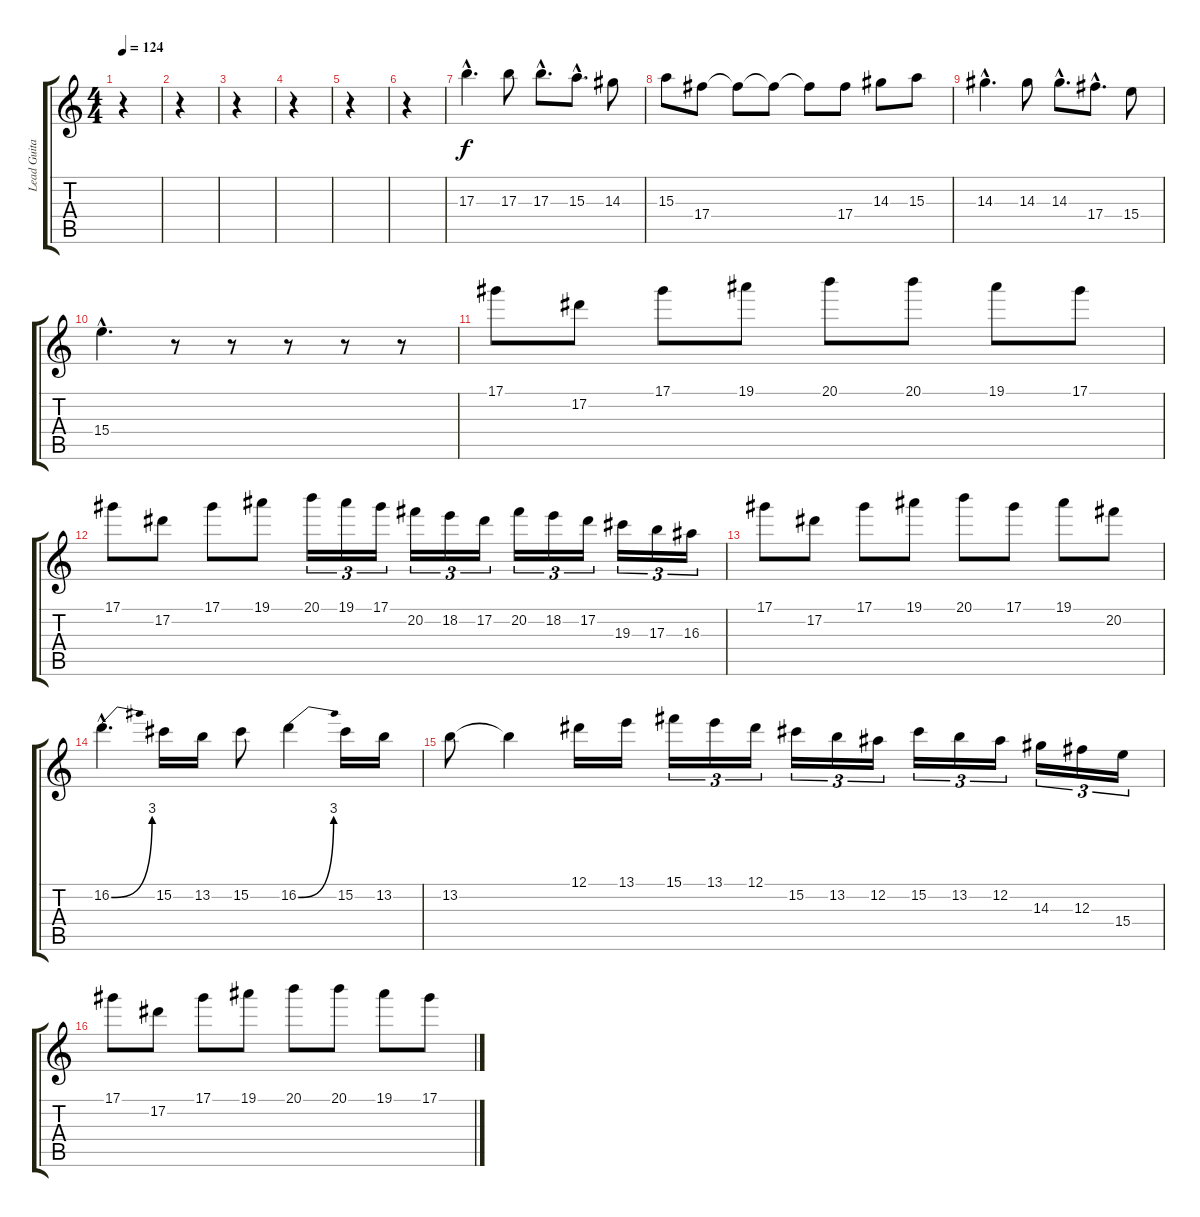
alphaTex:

\track ("Lead Guitar 2" "Lead Guita") {instrument distortionguitar}
\staff {score tabs}
\tuning (Eb4 Bb3 Gb3 Db3 Ab2 Eb2) {hide}
\ts (4 4)
\tempo 124
\clef g2
\ks c
r.4{dy f} |
r.4 |
r.4 |
r.4 |
r.4 |
r.4 |
17.3{hac}.4{d} 17.3.8 17.3{hac}.8{d} 15.3{hac}.8{d} 14.3.8 |
15.3.8 17.4.8 17.4{t}.8 17.4{t}.8 17.4{t}.8 17.4.8 14.3.8 15.3.8 |
14.3{hac}.4{d} 14.3.8 14.3{hac}.8{d} 17.4{hac}.8{d} 15.4.8 |
15.4{hac}.4{d} r.8 r.8 r.8 r.8 r.8 |
17.1.8 17.2.8 17.1.8 19.1.8 20.1.8 20.1.8 19.1.8 17.1.8 |
17.1.8 17.2.8 17.1.8 19.1.8 20.1.16{tu (3 2)} 19.1.16{tu (3 2)} 17.1.16{tu (3 2)} 20.2.16{tu (3 2)} 18.2.16{tu (3 2)} 17.2.16{tu (3 2)} 20.2.16{tu (3 2)} 18.2.16{tu (3 2)} 17.2.16{tu (3 2)} 19.3.16{tu (3 2)} 17.3.16{tu (3 2)} 16.3.16{tu (3 2)} |
17.1.8 17.2.8 17.1.8 19.1.8 20.1.8 17.1.8 19.1.8 20.2.8 |
16.2{be (bend 0 0 60 12) hac}.4{d} 15.2.16 13.2.16 15.2.8 16.2{be (bend 0 0 60 12)}.4 15.2.16 13.2.16 |
13.2.8 13.2{t}.4 12.1.16 13.1.16 15.1.16{tu (3 2)} 13.1.16{tu (3 2)} 12.1.16{tu (3 2)} 15.2.16{tu (3 2)} 13.2.16{tu (3 2)} 12.2.16{tu (3 2)} 15.2.16{tu (3 2)} 13.2.16{tu (3 2)} 12.2.16{tu (3 2)} 14.3.16{tu (3 2)} 12.3.16{tu (3 2)} 15.4.16{tu (3 2)} |
17.1.8 17.2.8 17.1.8 19.1.8 20.1.8 20.1.8 19.1.8 17.1.8
